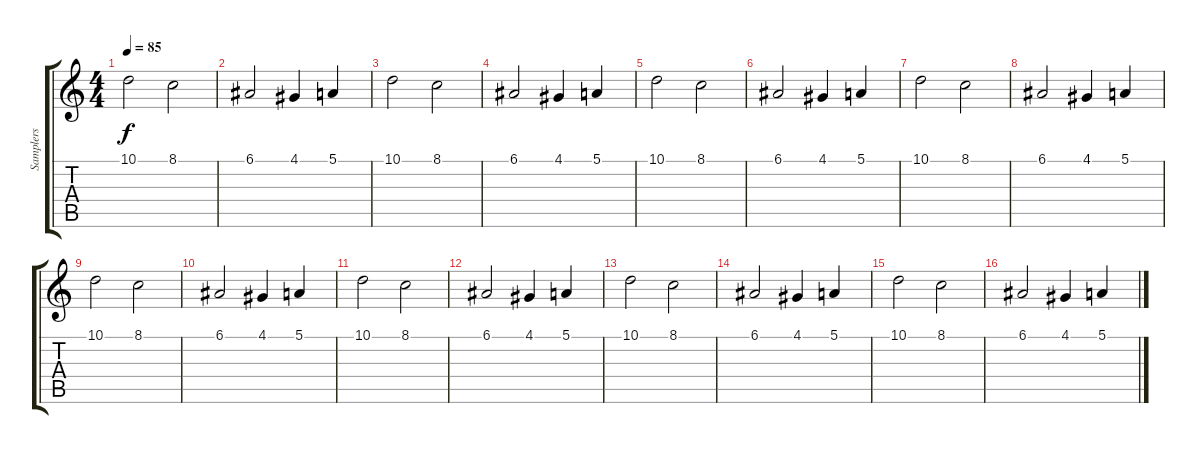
\track ("Samplers" "Samplers") {instrument stringensemble1}
\staff {score tabs}
\tuning (E4 B3 G3 D3 A2 E2) {hide}
\ts (4 4)
\tempo 85
\clef g2
\ks c
10.1.2{dy f} 8.1.2 |
6.1.2 4.1.4 5.1.4 |
10.1.2 8.1.2 |
6.1.2 4.1.4 5.1.4 |
10.1.2 8.1.2 |
6.1.2 4.1.4 5.1.4 |
10.1.2 8.1.2 |
6.1.2 4.1.4 5.1.4 |
10.1.2 8.1.2 |
6.1.2 4.1.4 5.1.4 |
10.1.2 8.1.2 |
6.1.2 4.1.4 5.1.4 |
10.1.2 8.1.2 |
6.1.2 4.1.4 5.1.4 |
10.1.2 8.1.2 |
6.1.2 4.1.4 5.1.4
